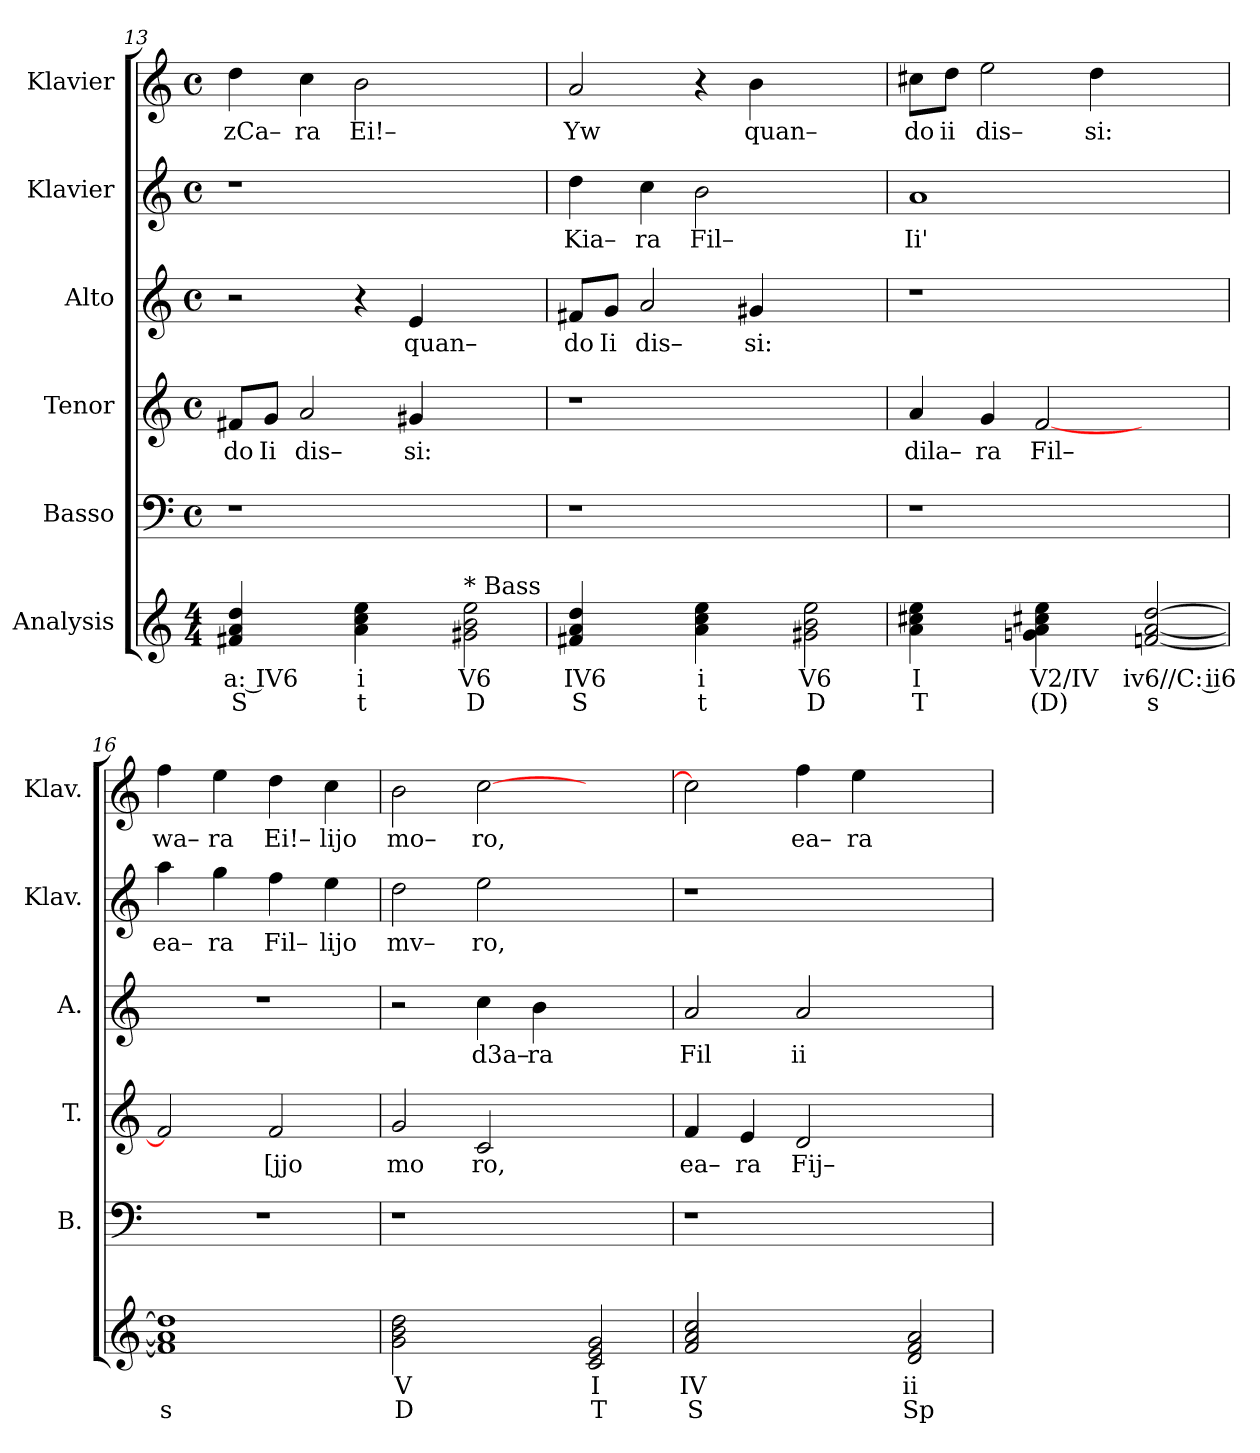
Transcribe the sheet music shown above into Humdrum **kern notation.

**kern	**text	**text	**kern	**kern	**text	**kern	**text	**kern	**text	**kern	**text
*part6	*part6	*part6	*part5	*part4	*part4	*part3	*part3	*part2	*part2	*part1	*part1
*staff6	*staff6	*staff6	*staff5	*staff4	*staff4	*staff3	*staff3	*staff2	*staff2	*staff1	*staff1
*I"Analysis	*	*	*I"Basso	*I"Tenor	*	*I"Alto	*	*I"Klavier	*	*I"Klavier	*
*	*	*	*I'B.	*I'T.	*	*I'A.	*	*I'Klav.	*	*I'Klav.	*
*	*	*	*clefF4	*clefG2	*	*clefG2	*	*clefG2	*	*clefG2	*
*k[]	*	*	*k[]	*k[]	*	*k[]	*	*k[]	*	*k[]	*
*M4/4	*	*	*M4/4	*M4/4	*	*M4/4	*	*M4/4	*	*M4/4	*
*	*	*	*met(c)	*met(c)	*	*met(c)	*	*met(c)	*	*met(c)	*
=13	=13	=13	=13	=13	=13	=13	=13	=13	=13	=13	=13
!	!	!	!	!	!LO:LY:b	!	!	!	!	!	!
!	!	!	!	!	!	!	!	!	!	!	!LO:LY:b
4f#X 4a 4dd	a: IV6	S	1r	8f#X/L	do	2r	.	1r	.	4dd\	zCa–
!	!	!	!	!	!LO:LY:b	!	!	!	!	!	!
.	.	.	.	8g/J	Ii	.	.	.	.	.	.
!	!	!	!	!	!LO:LY:b	!	!	!	!	!	!
!	!	!	!	!	!	!	!	!	!	!	!LO:LY:b
4ryy	.	.	.	2a/	dis–	.	.	.	.	4cc\	ra
!	!	!	!	!	!	!	!	!	!	!	!LO:LY:b
4a 4cc 4ee	i	t	.	.	.	4r	.	.	.	2b\	Ei!–
!	!	!	!	!	!LO:LY:b	!	!	!	!	!	!
!	!	!	!	!	!	!	!LO:LY:b	!	!	!	!
4ryy	.	.	.	4g#X/	si:	4e/	quan–	.	.	.	.
!LO:TX:a:t=* Bass	!	!	!	!	!	!	!	!	!	!	!
2g#X 2b 2ee	V6	D	2ryy	2ryy	.	2ryy	.	2ryy	.	2ryy	.
=14	=14	=14	=14	=14	=14	=14	=14	=14	=14	=14	=14
!	!	!	!	!	!	!	!LO:LY:b	!	!	!	!
!	!	!	!	!	!	!	!	!	!LO:LY:b	!	!
!	!	!	!	!	!	!	!	!	!	!	!LO:LY:b
4f#X 4a 4dd	IV6	S	1r	1r	.	8f#X/L	do	4dd\	Kia–	2a/	Yw
!	!	!	!	!	!	!	!LO:LY:b	!	!	!	!
.	.	.	.	.	.	8g/J	Ii	.	.	.	.
!	!	!	!	!	!	!	!LO:LY:b	!	!	!	!
!	!	!	!	!	!	!	!	!	!LO:LY:b	!	!
4ryy	.	.	.	.	.	2a/	dis–	4cc\	ra	.	.
!	!	!	!	!	!	!	!	!	!LO:LY:b	!	!
4a 4cc 4ee	i	t	.	.	.	.	.	2b\	Fil–	4r	.
!	!	!	!	!	!	!	!LO:LY:b	!	!	!	!
!	!	!	!	!	!	!	!	!	!	!	!LO:LY:b
4ryy	.	.	.	.	.	4g#X/	si:	.	.	4b\	quan–
2g#X 2b 2ee	V6	D	2ryy	2ryy	.	2ryy	.	2ryy	.	2ryy	.
=15	=15	=15	=15	=15	=15	=15	=15	=15	=15	=15	=15
!	!	!	!	!	!LO:LY:b	!	!	!	!	!	!
!	!	!	!	!	!	!	!	!	!LO:LY:b	!	!
!	!	!	!	!	!	!	!	!	!	!	!LO:LY:b
4a 4cc#X 4ee	I	T	1r	4a/	dila–	1r	.	1a	Ii'	8cc#X\L	do
!	!	!	!	!	!	!	!	!	!	!	!LO:LY:b
.	.	.	.	.	.	.	.	.	.	8dd\J	ii
!	!	!	!	!	!LO:LY:b	!	!	!	!	!	!
!	!	!	!	!	!	!	!	!	!	!	!LO:LY:b
4ryy	.	.	.	4g/	ra	.	.	.	.	2ee\	dis–
!	!	!	!	!	!LO:LY:b	!	!	!	!	!	!
4gn 4a 4cc#X 4ee	V2/IV	(D)	.	[2f/	Fil–	.	.	.	.	.	.
!	!	!	!	!	!	!	!	!	!	!	!LO:LY:b
4ryy	.	.	.	.	.	.	.	.	.	4dd\	si:
[2fn [2a [2dd	iv6//C: ii6	s	2ryy	2ryy	.	2ryy	.	2ryy	.	2ryy	.
=16	=16	=16	=16	=16	=16	=16	=16	=16	=16	=16	=16
!	!	!	!	!	!	!	!	!	!LO:LY:b	!	!
!	!	!	!	!	!	!	!	!	!	!	!LO:LY:b
1f] 1a] 1dd]	.	s	1r	2f/]	.	1r	.	4aa\	ea–	4ff\	wa–
!	!	!	!	!	!	!	!	!	!LO:LY:b	!	!
!	!	!	!	!	!	!	!	!	!	!	!LO:LY:b
.	.	.	.	.	.	.	.	4gg\	ra	4ee\	ra
!	!	!	!	!	!LO:LY:b	!	!	!	!	!	!
!	!	!	!	!	!	!	!	!	!LO:LY:b	!	!
!	!	!	!	!	!	!	!	!	!	!	!LO:LY:b
.	.	.	.	2f/	[jjo	.	.	4ff\	Fil–	4dd\	Ei!–
!	!	!	!	!	!	!	!	!	!LO:LY:b	!	!
!	!	!	!	!	!	!	!	!	!	!	!LO:LY:b
.	.	.	.	.	.	.	.	4ee\	lijo	4cc\	lijo
=17	=17	=17	=17	=17	=17	=17	=17	=17	=17	=17	=17
!	!	!	!	!	!LO:LY:b	!	!	!	!	!	!
!	!	!	!	!	!	!	!	!	!LO:LY:b	!	!
!	!	!	!	!	!	!	!	!	!	!	!LO:LY:b
2g 2b 2dd	V	D	1r	2g/	mo	2r	.	2dd\	mv–	2b\	mo–
!	!	!	!	!	!LO:LY:b	!	!	!	!	!	!
!	!	!	!	!	!	!	!LO:LY:b	!	!	!	!
!	!	!	!	!	!	!	!	!	!LO:LY:b	!	!
!	!	!	!	!	!	!	!	!	!	!	!LO:LY:b
2ryy	.	.	.	2c/	ro,	4cc\	d3a–	2ee\	ro,	[2cc\	ro,
!	!	!	!	!	!	!	!LO:LY:b	!	!	!	!
.	.	.	.	.	.	4b\	ra	.	.	.	.
2c 2e 2g	I	T	2ryy	2ryy	.	2ryy	.	2ryy	.	2ryy	.
=18	=18	=18	=18	=18	=18	=18	=18	=18	=18	=18	=18
!	!	!	!	!	!LO:LY:b	!	!	!	!	!	!
!	!	!	!	!	!	!	!LO:LY:b	!	!	!	!
2f 2a 2cc	IV	S	1r	4f/	ea–	2a/	Fil	1r	.	2cc\]	.
!	!	!	!	!	!LO:LY:b	!	!	!	!	!	!
.	.	.	.	4e/	ra	.	.	.	.	.	.
!	!	!	!	!	!LO:LY:b	!	!	!	!	!	!
!	!	!	!	!	!	!	!LO:LY:b	!	!	!	!
!	!	!	!	!	!	!	!	!	!	!	!LO:LY:b
2ryy	.	.	.	2d/	Fij–	2a/	ii	.	.	4ff\	ea–
!	!	!	!	!	!	!	!	!	!	!	!LO:LY:b
.	.	.	.	.	.	.	.	.	.	4ee\	ra
2d 2f 2a	ii	Sp	2ryy	2ryy	.	2ryy	.	2ryy	.	2ryy	.
=	=	=	=	=	=	=	=	=	=	=	=
*-	*-	*-	*-	*-	*-	*-	*-	*-	*-	*-	*-
